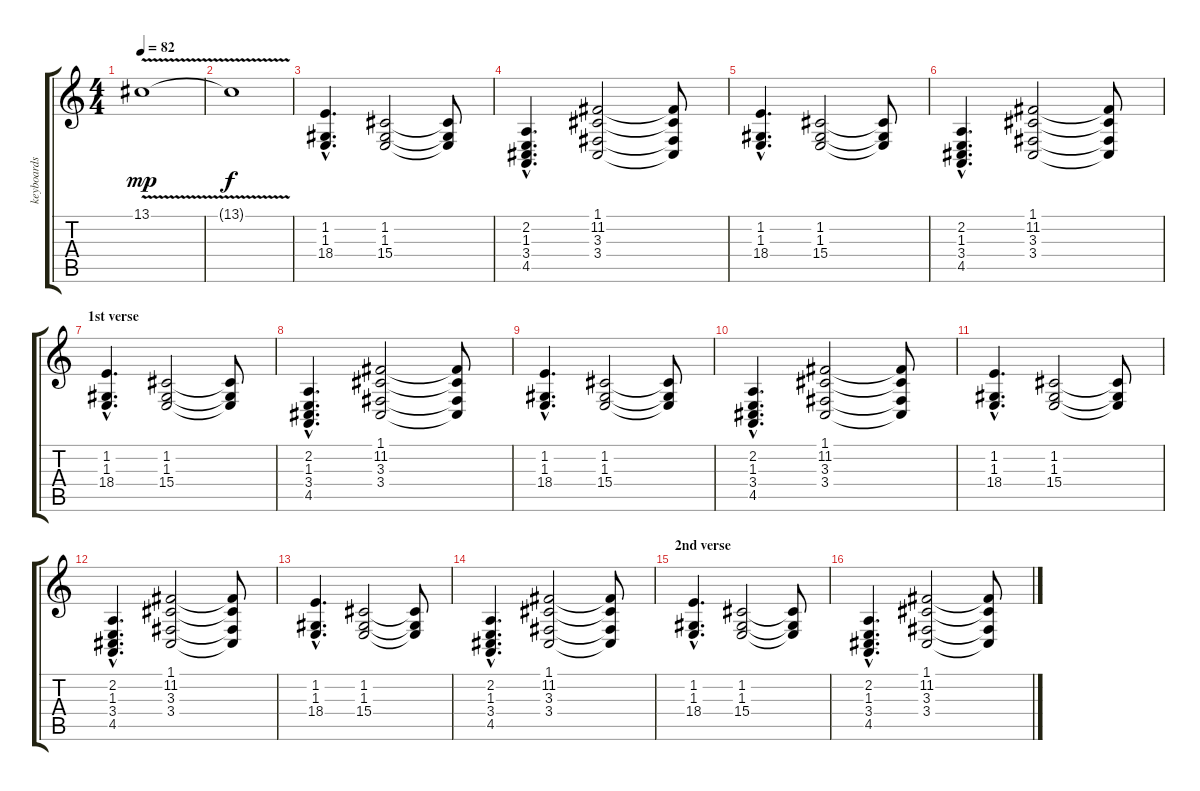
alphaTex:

\track ("keyboards (troy van leeuwen)" "keyboards ") {instrument electricpiano1}
\staff {score tabs}
\tuning (C4 G3 Eb3 Bb2 F2 C2) {hide}
\ts (4 4)
\tempo 82
\clef g2
\ks c
13.1{v}.1{dy mp instrument electricpiano1} |
13.1{t}.1{dy f} |
(1.2{hac} 1.3{hac} 18.4{hac}).4{d} (1.2 1.3 15.4).2 (1.2{t} 1.3{t} 15.4{t}).8 |
(2.2{hac} 1.3{hac} 3.4{hac} 4.5{hac}).4{d} (1.1 11.2 3.3 3.4).2 (1.1{t} 11.2{t} 3.3{t} 3.4{t}).8 |
(1.2{hac} 1.3{hac} 18.4{hac}).4{d} (1.2 1.3 15.4).2 (1.2{t} 1.3{t} 15.4{t}).8 |
(2.2{hac} 1.3{hac} 3.4{hac} 4.5{hac}).4{d} (1.1 11.2 3.3 3.4).2 (1.1{t} 11.2{t} 3.3{t} 3.4{t}).8 |
\section ("" "1st verse")
(1.2{hac} 1.3{hac} 18.4{hac}).4{d} (1.2 1.3 15.4).2 (1.2{t} 1.3{t} 15.4{t}).8 |
(2.2{hac} 1.3{hac} 3.4{hac} 4.5{hac}).4{d} (1.1 11.2 3.3 3.4).2 (1.1{t} 11.2{t} 3.3{t} 3.4{t}).8 |
(1.2{hac} 1.3{hac} 18.4{hac}).4{d} (1.2 1.3 15.4).2 (1.2{t} 1.3{t} 15.4{t}).8 |
(2.2{hac} 1.3{hac} 3.4{hac} 4.5{hac}).4{d} (1.1 11.2 3.3 3.4).2 (1.1{t} 11.2{t} 3.3{t} 3.4{t}).8 |
(1.2{hac} 1.3{hac} 18.4{hac}).4{d} (1.2 1.3 15.4).2 (1.2{t} 1.3{t} 15.4{t}).8 |
(2.2{hac} 1.3{hac} 3.4{hac} 4.5{hac}).4{d} (1.1 11.2 3.3 3.4).2 (1.1{t} 11.2{t} 3.3{t} 3.4{t}).8 |
(1.2{hac} 1.3{hac} 18.4{hac}).4{d} (1.2 1.3 15.4).2 (1.2{t} 1.3{t} 15.4{t}).8 |
(2.2{hac} 1.3{hac} 3.4{hac} 4.5{hac}).4{d} (1.1 11.2 3.3 3.4).2 (1.1{t} 11.2{t} 3.3{t} 3.4{t}).8 |
\section ("" "2nd verse")
(1.2{hac} 1.3{hac} 18.4{hac}).4{d} (1.2 1.3 15.4).2 (1.2{t} 1.3{t} 15.4{t}).8 |
(2.2{hac} 1.3{hac} 3.4{hac} 4.5{hac}).4{d} (1.1 11.2 3.3 3.4).2 (1.1{t} 11.2{t} 3.3{t} 3.4{t}).8
